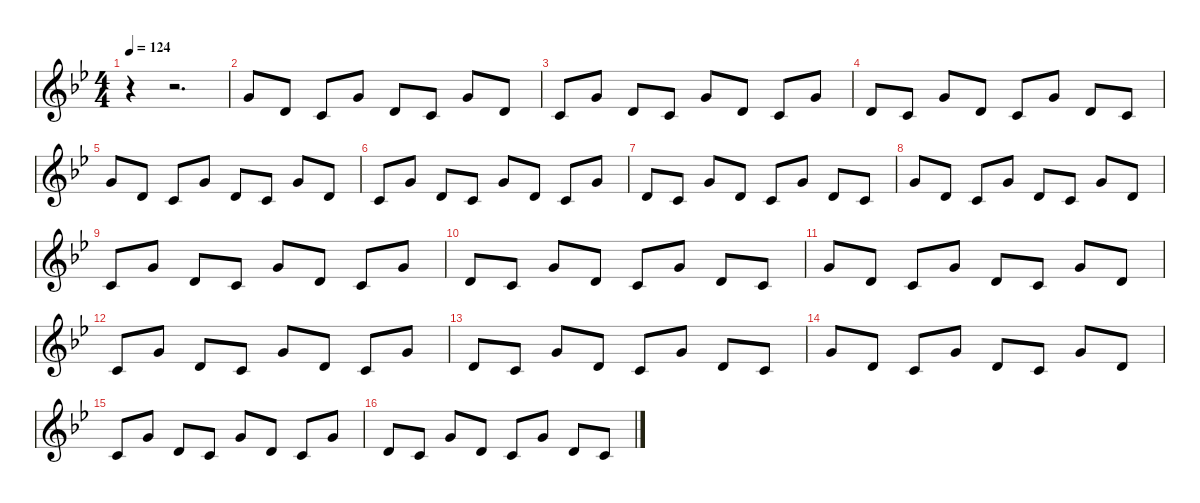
\defaultSystemsLayout 4
\hideDynamics
\bracketExtendMode nobrackets
\singleTrackTrackNamePolicy hidden
\multiTrackTrackNamePolicy hidden
\firstSystemTrackNameMode fullname
\firstSystemTrackNameOrientation horizontal
\otherSystemsTrackNameOrientation horizontal
\track ("Keyboard" "el.pno.") {instrument electricgrandpiano}
\staff {score}
\tuning (E4 C4 G3 C3 G2 C2)
\ts (4 4)
\tempo 124
\clef g2
\ks gminor
r.4{dy f beam Down} r.2{d beam Down} |
7.2{acc forcenatural}.8{beam Up} 7.3{acc forcenatural}.8{beam Up} 12.4{acc forcenatural}.8{beam Up} 7.2{acc forcenatural}.8{beam Up} 7.3{acc forcenatural}.8{beam Up} 12.4{acc forcenatural}.8{beam Up} 7.2{acc forcenatural}.8{beam Up} 7.3{acc forcenatural}.8{beam Up} |
12.4{acc forcenatural}.8{beam Up} 7.2{acc forcenatural}.8{beam Up} 7.3{acc forcenatural}.8{beam Up} 12.4{acc forcenatural}.8{beam Up} 7.2{acc forcenatural}.8{beam Up} 7.3{acc forcenatural}.8{beam Up} 12.4{acc forcenatural}.8{beam Up} 7.2{acc forcenatural}.8{beam Up} |
7.3{acc forcenatural}.8{beam Up} 12.4{acc forcenatural}.8{beam Up} 7.2{acc forcenatural}.8{beam Up} 7.3{acc forcenatural}.8{beam Up} 12.4{acc forcenatural}.8{beam Up} 7.2{acc forcenatural}.8{beam Up} 7.3{acc forcenatural}.8{beam Up} 12.4{acc forcenatural}.8{beam Up} |
7.2{acc forcenatural}.8{beam Up} 7.3{acc forcenatural}.8{beam Up} 12.4{acc forcenatural}.8{beam Up} 7.2{acc forcenatural}.8{beam Up} 7.3{acc forcenatural}.8{beam Up} 12.4{acc forcenatural}.8{beam Up} 7.2{acc forcenatural}.8{beam Up} 7.3{acc forcenatural}.8{beam Up} |
12.4{acc forcenatural}.8{beam Up} 7.2{acc forcenatural}.8{beam Up} 7.3{acc forcenatural}.8{beam Up} 12.4{acc forcenatural}.8{beam Up} 7.2{acc forcenatural}.8{beam Up} 7.3{acc forcenatural}.8{beam Up} 12.4{acc forcenatural}.8{beam Up} 7.2{acc forcenatural}.8{beam Up} |
7.3{acc forcenatural}.8{beam Up} 12.4{acc forcenatural}.8{beam Up} 7.2{acc forcenatural}.8{beam Up} 7.3{acc forcenatural}.8{beam Up} 12.4{acc forcenatural}.8{beam Up} 7.2{acc forcenatural}.8{beam Up} 7.3{acc forcenatural}.8{beam Up} 12.4{acc forcenatural}.8{beam Up} |
7.2{acc forcenatural}.8{beam Up} 7.3{acc forcenatural}.8{beam Up} 12.4{acc forcenatural}.8{beam Up} 7.2{acc forcenatural}.8{beam Up} 7.3{acc forcenatural}.8{beam Up} 12.4{acc forcenatural}.8{beam Up} 7.2{acc forcenatural}.8{beam Up} 7.3{acc forcenatural}.8{beam Up} |
12.4{acc forcenatural}.8{beam Up} 7.2{acc forcenatural}.8{beam Up} 7.3{acc forcenatural}.8{beam Up} 12.4{acc forcenatural}.8{beam Up} 7.2{acc forcenatural}.8{beam Up} 7.3{acc forcenatural}.8{beam Up} 12.4{acc forcenatural}.8{beam Up} 7.2{acc forcenatural}.8{beam Up} |
7.3{acc forcenatural}.8{beam Up} 12.4{acc forcenatural}.8{beam Up} 7.2{acc forcenatural}.8{beam Up} 7.3{acc forcenatural}.8{beam Up} 12.4{acc forcenatural}.8{beam Up} 7.2{acc forcenatural}.8{beam Up} 7.3{acc forcenatural}.8{beam Up} 12.4{acc forcenatural}.8{beam Up} |
7.2{acc forcenatural}.8{beam Up} 7.3{acc forcenatural}.8{beam Up} 12.4{acc forcenatural}.8{beam Up} 7.2{acc forcenatural}.8{beam Up} 7.3{acc forcenatural}.8{beam Up} 12.4{acc forcenatural}.8{beam Up} 7.2{acc forcenatural}.8{beam Up} 7.3{acc forcenatural}.8{beam Up} |
12.4{acc forcenatural}.8{beam Up} 7.2{acc forcenatural}.8{beam Up} 7.3{acc forcenatural}.8{beam Up} 12.4{acc forcenatural}.8{beam Up} 7.2{acc forcenatural}.8{beam Up} 7.3{acc forcenatural}.8{beam Up} 12.4{acc forcenatural}.8{beam Up} 7.2{acc forcenatural}.8{beam Up} |
7.3{acc forcenatural}.8{beam Up} 12.4{acc forcenatural}.8{beam Up} 7.2{acc forcenatural}.8{beam Up} 7.3{acc forcenatural}.8{beam Up} 12.4{acc forcenatural}.8{beam Up} 7.2{acc forcenatural}.8{beam Up} 7.3{acc forcenatural}.8{beam Up} 12.4{acc forcenatural}.8{beam Up} |
7.2{acc forcenatural}.8{beam Up} 7.3{acc forcenatural}.8{beam Up} 12.4{acc forcenatural}.8{beam Up} 7.2{acc forcenatural}.8{beam Up} 7.3{acc forcenatural}.8{beam Up} 12.4{acc forcenatural}.8{beam Up} 7.2{acc forcenatural}.8{beam Up} 7.3{acc forcenatural}.8{beam Up} |
12.4{acc forcenatural}.8{beam Up} 7.2{acc forcenatural}.8{beam Up} 7.3{acc forcenatural}.8{beam Up} 12.4{acc forcenatural}.8{beam Up} 7.2{acc forcenatural}.8{beam Up} 7.3{acc forcenatural}.8{beam Up} 12.4{acc forcenatural}.8{beam Up} 7.2{acc forcenatural}.8{beam Up} |
7.3{acc forcenatural}.8{beam Up} 12.4{acc forcenatural}.8{beam Up} 7.2{acc forcenatural}.8{beam Up} 7.3{acc forcenatural}.8{beam Up} 12.4{acc forcenatural}.8{beam Up} 7.2{acc forcenatural}.8{beam Up} 7.3{acc forcenatural}.8{beam Up} 12.4{acc forcenatural}.8{beam Up}
